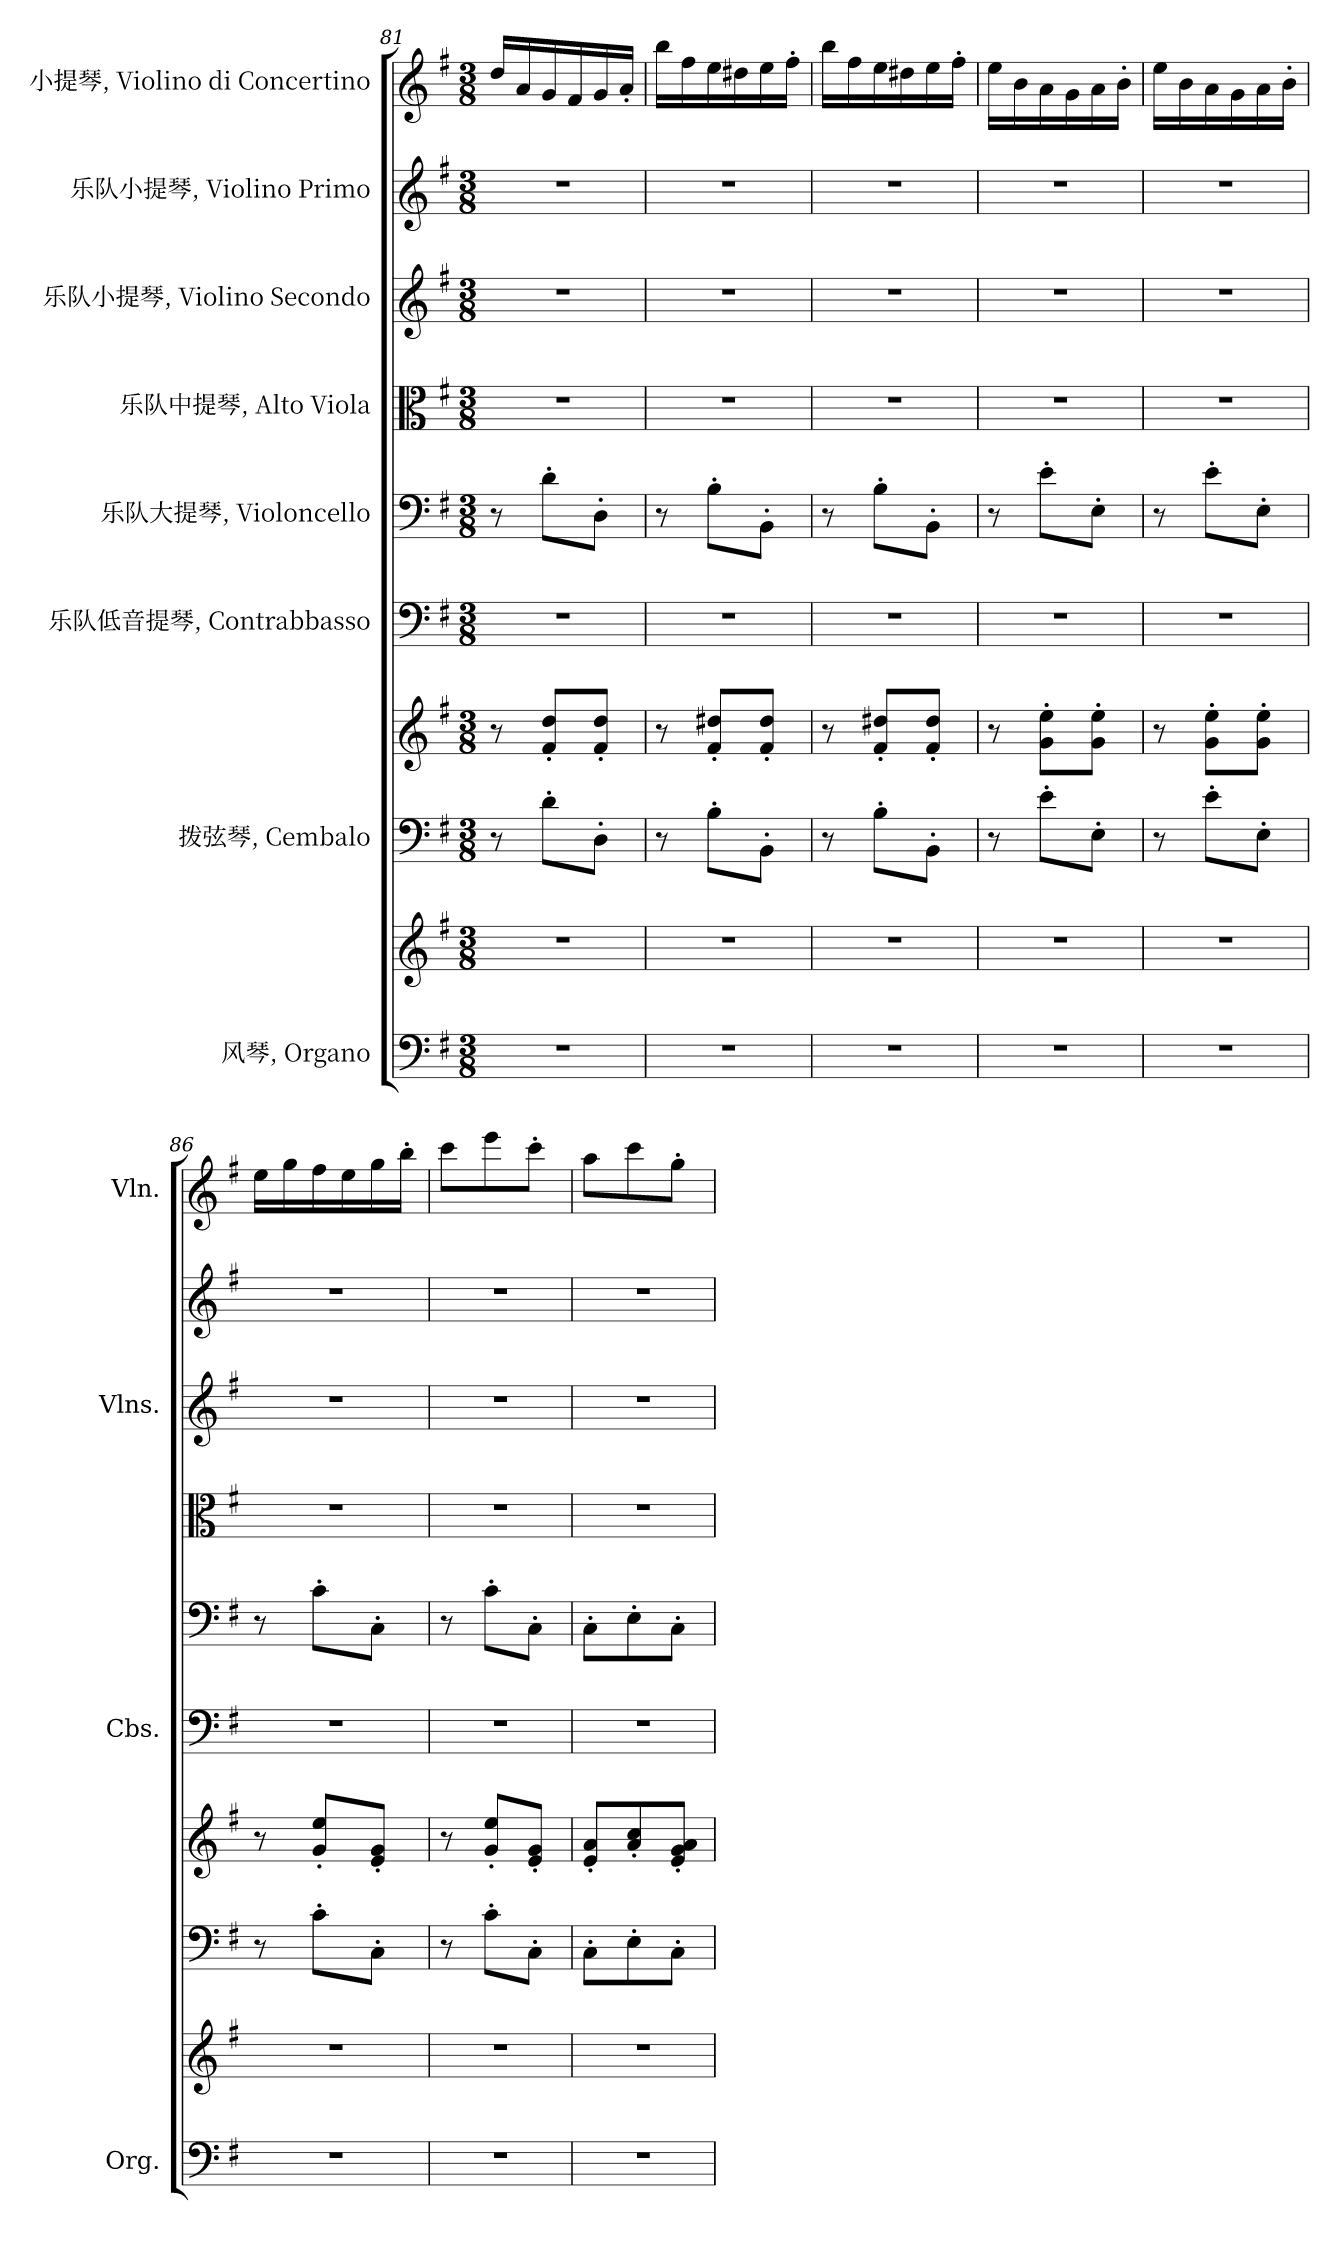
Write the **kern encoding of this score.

**kern	**kern	**kern	**kern	**kern	**kern	**kern	**kern	**kern	**kern
*part8	*part8	*part7	*part7	*part6	*part5	*part4	*part3	*part2	*part1
*staff10	*staff9	*staff8	*staff7	*staff6	*staff5	*staff4	*staff3	*staff2	*staff1
*I"风琴, Organo	*	*I"拨弦琴, Cembalo	*	*I"乐队低音提琴, Contrabbasso	*I"乐队大提琴, Violoncello	*I"乐队中提琴, Alto Viola	*I"乐队小提琴, Violino Secondo	*I"乐队小提琴, Violino Primo	*I"小提琴, Violino di Concertino
*I'Org.	*	*	*	*I'Cbs.	*	*	*I'Vlns.	*	*I'Vln.
*clefF4	*clefG2	*clefF4	*clefG2	*clefF4	*clefF4	*clefC3	*clefG2	*clefG2	*clefG2
*	*	*	*	*ITrd7c12	*	*	*	*	*
*k[f#]	*k[f#]	*k[f#]	*k[f#]	*k[f#]	*k[f#]	*k[f#]	*k[f#]	*k[f#]	*k[f#]
*M3/8	*M3/8	*M3/8	*M3/8	*M3/8	*M3/8	*M3/8	*M3/8	*M3/8	*M3/8
=81	=81	=81	=81	=81	=81	=81	=81	=81	=81
4.r	4.r	8r	8r	4.r	8r	4.r	4.r	4.r	16dd/LL
.	.	.	.	.	.	.	.	.	16a/
.	.	8d'\L	8f#/' 8dd/'L	.	8d'\L	.	.	.	16g/
.	.	.	.	.	.	.	.	.	16f#/
.	.	8D'\J	8f#/' 8dd/'J	.	8D'\J	.	.	.	16g/
.	.	.	.	.	.	.	.	.	16a'/JJ
!!LO:PB:g=z
=82	=82	=82	=82	=82	=82	=82	=82	=82	=82
4.r	4.r	8r	8r	4.r	8r	4.r	4.r	4.r	16bb\LL
.	.	.	.	.	.	.	.	.	16ff#\
.	.	8B'\L	8f#/' 8dd#X/'L	.	8B'\L	.	.	.	16ee\
.	.	.	.	.	.	.	.	.	16dd#X\
.	.	8BB'\J	8f#/' 8dd#/'J	.	8BB'\J	.	.	.	16ee\
.	.	.	.	.	.	.	.	.	16ff#'\JJ
=83	=83	=83	=83	=83	=83	=83	=83	=83	=83
4.r	4.r	8r	8r	4.r	8r	4.r	4.r	4.r	16bb\LL
.	.	.	.	.	.	.	.	.	16ff#\
.	.	8B'\L	8f#/' 8dd#X/'L	.	8B'\L	.	.	.	16ee\
.	.	.	.	.	.	.	.	.	16dd#X\
.	.	8BB'\J	8f#/' 8dd#/'J	.	8BB'\J	.	.	.	16ee\
.	.	.	.	.	.	.	.	.	16ff#'\JJ
=84	=84	=84	=84	=84	=84	=84	=84	=84	=84
4.r	4.r	8r	8r	4.r	8r	4.r	4.r	4.r	16ee\LL
.	.	.	.	.	.	.	.	.	16b\
.	.	8e'\L	8g\' 8ee\'L	.	8e'\L	.	.	.	16a\
.	.	.	.	.	.	.	.	.	16g\
.	.	8E'\J	8g\' 8ee\'J	.	8E'\J	.	.	.	16a\
.	.	.	.	.	.	.	.	.	16b'\JJ
=85	=85	=85	=85	=85	=85	=85	=85	=85	=85
4.r	4.r	8r	8r	4.r	8r	4.r	4.r	4.r	16ee\LL
.	.	.	.	.	.	.	.	.	16b\
.	.	8e'\L	8g\' 8ee\'L	.	8e'\L	.	.	.	16a\
.	.	.	.	.	.	.	.	.	16g\
.	.	8E'\J	8g\' 8ee\'J	.	8E'\J	.	.	.	16a\
.	.	.	.	.	.	.	.	.	16b'\JJ
=86	=86	=86	=86	=86	=86	=86	=86	=86	=86
4.r	4.r	8r	8r	4.r	8r	4.r	4.r	4.r	16ee\LL
.	.	.	.	.	.	.	.	.	16gg\
.	.	8c'\L	8g/' 8ee/'L	.	8c'\L	.	.	.	16ff#\
.	.	.	.	.	.	.	.	.	16ee\
.	.	8C'\J	8e/' 8g/'J	.	8C'\J	.	.	.	16gg\
.	.	.	.	.	.	.	.	.	16bb'\JJ
=87	=87	=87	=87	=87	=87	=87	=87	=87	=87
4.r	4.r	8r	8r	4.r	8r	4.r	4.r	4.r	8ccc\L
.	.	8c'\L	8g/' 8ee/'L	.	8c'\L	.	.	.	8eee\
.	.	8C'\J	8e/' 8g/'J	.	8C'\J	.	.	.	8ccc'\J
!!LO:PB:g=z
=88	=88	=88	=88	=88	=88	=88	=88	=88	=88
4.r	4.r	8C'\L	8e/' 8a/'L	4.r	8C'\L	4.r	4.r	4.r	8aa\L
.	.	8E'\	8a/' 8cc/'	.	8E'\	.	.	.	8ccc\
.	.	8C'\J	8e/' 8g/' 8a/'J	.	8C'\J	.	.	.	8gg'\J
=	=	=	=	=	=	=	=	=	=
*-	*-	*-	*-	*-	*-	*-	*-	*-	*-
